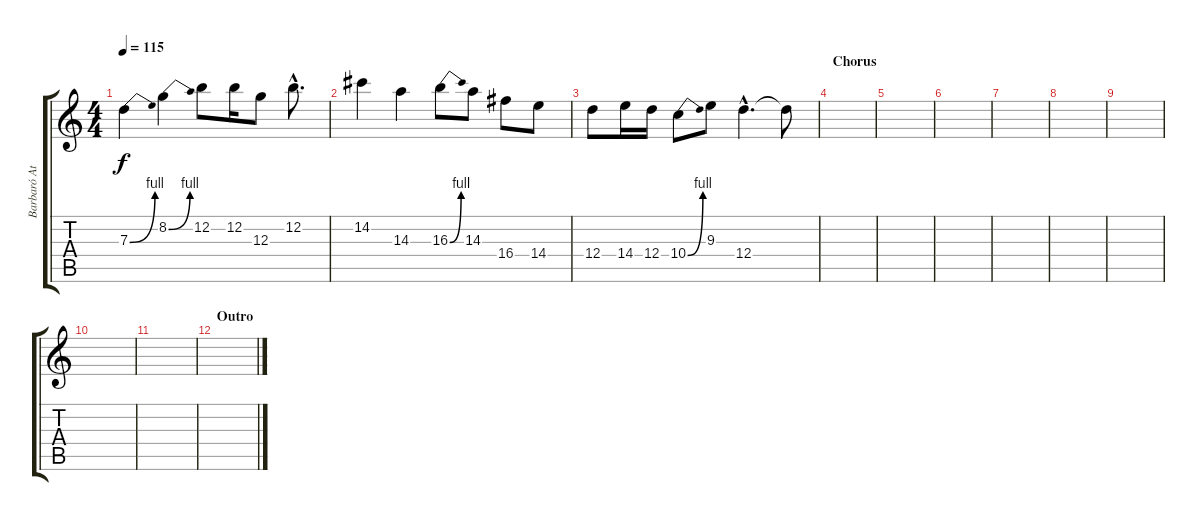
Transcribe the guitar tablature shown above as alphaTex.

\track ("Barbaró Attila (solo)" "Barbaró At") {instrument distortionguitar}
\staff {score tabs}
\tuning (E4 B3 G3 D3 A2 E2) {hide}
\ts (4 4)
\tempo 115
\clef g2
\ks c
7.3{be (bend 0 0 60 4)}.4{dy f} 8.2{be (bend 0 0 60 4)}.4 12.2.8 12.2.16 12.3.8 12.2{hac}.8{d} |
14.2.4 14.3.4 16.3{be (bend 0 0 60 4)}.8 14.3.8 16.4.8 14.4.8 |
12.4.8 14.4.16 12.4.16 10.4{be (bend 0 0 60 4)}.8 9.3.8 12.4{hac}.4{d} 12.4{t}.8 |
\section ("" "Chorus")
|
|
|
|
|
|
|
|
\section ("" "Outro")
